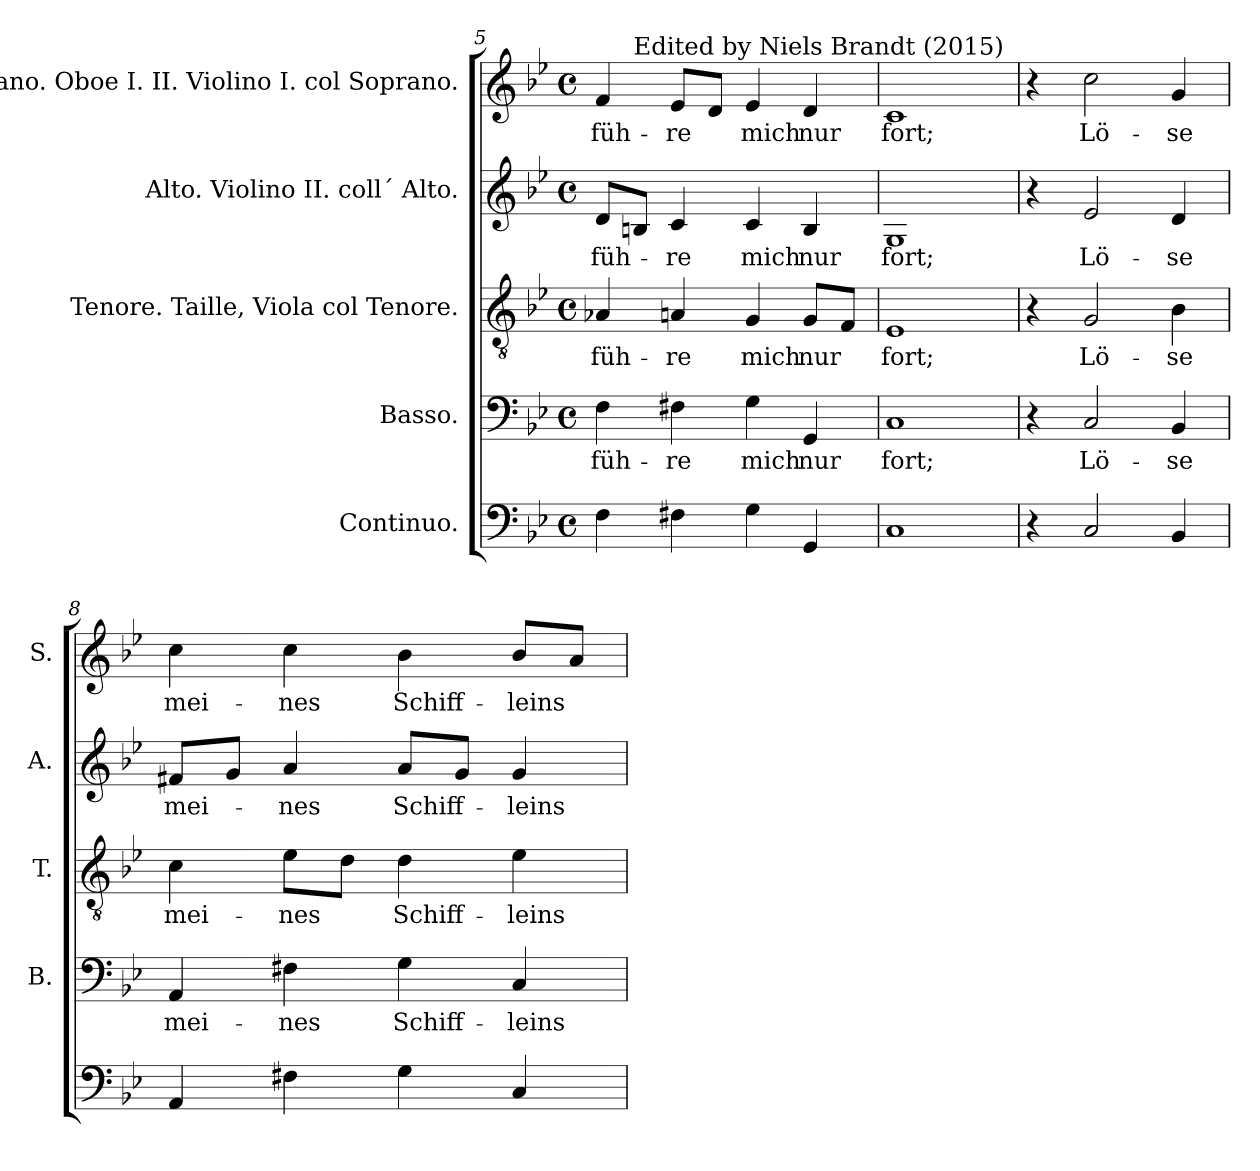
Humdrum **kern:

**kern	**kern	**text	**kern	**text	**kern	**text	**kern	**text
*part5	*part4	*part4	*part3	*part3	*part2	*part2	*part1	*part1
*staff5	*staff4	*staff4	*staff3	*staff3	*staff2	*staff2	*staff1	*staff1
*I"Continuo.	*I"Basso.	*	*I"Tenore. Taille, Viola col Tenore.	*	*I"Alto. Violino II. coll´ Alto.	*	*I"Soprano. Oboe I.  II. Violino I. col Soprano.	*
*	*I'B.	*	*I'T.	*	*I'A.	*	*I'S.	*
*clefF4	*clefF4	*	*clefGv2	*	*clefG2	*	*clefG2	*
*	*	*	*ITrd7c12	*	*	*	*	*
*k[b-e-]	*k[b-e-]	*	*k[b-e-]	*	*k[b-e-]	*	*k[b-e-]	*
*B-:	*B-:	*	*B-:	*	*B-:	*	*B-:	*
*M4/4	*M4/4	*	*M4/4	*	*M4/4	*	*M4/4	*
*met(c)	*met(c)	*	*met(c)	*	*met(c)	*	*met(c)	*
=5	=5	=5	=5	=5	=5	=5	=5	=5
!	!	!LO:LY:b:color=#000000	!	!	!	!	!	!
!	!	!	!	!LO:LY:b:color=#000000	!	!	!	!
!	!	!	!	!	!	!LO:LY:b:color=#000000	!	!
!	!	!	!	!	!	!	!	!LO:LY:b:color=#000000
*	*	*	*	*	*	*	*^	*
4Fi\	4Fi\	füh-	4AA-Xi/	füh-	8di/L	füh-	4fi/	8ryy	füh-
!	!	!	!	!	!	!	!	!LO:TX:a:t=Edited by Niels Brandt (2015)	!
.	.	.	.	.	8Bni/J	.	.	2..ryy	.
!	!	!LO:LY:b:color=#000000	!	!	!	!	!	!	!
!	!	!	!	!LO:LY:b:color=#000000	!	!	!	!	!
!	!	!	!	!	!	!LO:LY:b:color=#000000	!	!	!
!	!	!	!	!	!	!	!	!	!LO:LY:b:color=#000000
4F#Xi\	4F#Xi\	-re	4AAni/	-re	4ci/	-re	8e-i/L	.	-re
.	.	.	.	.	.	.	8di/J	.	.
!	!	!LO:LY:b:color=#000000	!	!	!	!	!	!	!
!	!	!	!	!LO:LY:b:color=#000000	!	!	!	!	!
!	!	!	!	!	!	!LO:LY:b:color=#000000	!	!	!
!	!	!	!	!	!	!	!	!	!LO:LY:b:color=#000000
4Gi\	4Gi\	mich	4GGi/	mich	4ci/	mich	4e-i/	.	mich
!	!	!LO:LY:b:color=#000000	!	!	!	!	!	!	!
!	!	!	!	!LO:LY:b:color=#000000	!	!	!	!	!
!	!	!	!	!	!	!LO:LY:b:color=#000000	!	!	!
!	!	!	!	!	!	!	!	!	!LO:LY:b:color=#000000
4GGi/	4GGi/	nur	8GGi/L	nur	4Bi/	nur	4di/	.	nur
.	.	.	8FFi/J	.	.	.	.	.	.
*	*	*	*	*	*	*	*v	*v	*
=6	=6	=6	=6	=6	=6	=6	=6	=6
*	*	*	*	*	*	*	*^	*
!	!	!LO:LY:b:color=#000000	!	!	!	!	!	!	!
*	*	*	*	*	*	*	*v	*v	*
*	*	*	*	*	*	*	*^	*
!	!	!	!	!LO:LY:b:color=#000000	!	!	!	!	!
*	*	*	*	*	*	*	*v	*v	*
*	*	*	*	*	*	*	*^	*
!	!	!	!	!	!	!LO:LY:b:color=#000000	!	!	!
*	*	*	*	*	*	*	*v	*v	*
*	*	*	*	*	*	*	*^	*
!	!	!	!	!	!	!	!	!	!LO:LY:b:color=#000000
*	*	*	*	*	*	*	*v	*v	*
1Ci	1Ci	fort;	1EE-i	fort;	1Gi	fort;	1ci	fort;
!!LO:LB:g=z
=7	=7	=7	=7	=7	=7	=7	=7	=7
4r	4r	.	4r	.	4r	.	4r	.
!	!	!LO:LY:b:color=#000000	!	!	!	!	!	!
!	!	!	!	!LO:LY:b:color=#000000	!	!	!	!
!	!	!	!	!	!	!LO:LY:b:color=#000000	!	!
!	!	!	!	!	!	!	!	!LO:LY:b:color=#000000
2Ci/	2Ci/	Lö-	2GGi/	Lö-	2e-i/	Lö-	2cci\	Lö-
!	!	!LO:LY:b:color=#000000	!	!	!	!	!	!
!	!	!	!	!LO:LY:b:color=#000000	!	!	!	!
!	!	!	!	!	!	!LO:LY:b:color=#000000	!	!
!	!	!	!	!	!	!	!	!LO:LY:b:color=#000000
4BB-i/	4BB-i/	-se	4BB-i\	-se	4di/	-se	4gi/	-se
=8	=8	=8	=8	=8	=8	=8	=8	=8
!	!	!LO:LY:b:color=#000000	!	!	!	!	!	!
!	!	!	!	!LO:LY:b:color=#000000	!	!	!	!
!	!	!	!	!	!	!LO:LY:b:color=#000000	!	!
!	!	!	!	!	!	!	!	!LO:LY:b:color=#000000
4AAi/	4AAi/	mei-	4Ci\	mei-	8f#Xi/L	mei-	4cci\	mei-
.	.	.	.	.	8gi/J	.	.	.
!	!	!LO:LY:b:color=#000000	!	!	!	!	!	!
!	!	!	!	!LO:LY:b:color=#000000	!	!	!	!
!	!	!	!	!	!	!LO:LY:b:color=#000000	!	!
!	!	!	!	!	!	!	!	!LO:LY:b:color=#000000
4F#Xi\	4F#Xi\	-nes	8E-i\L	-nes	4ai/	-nes	4cci\	-nes
.	.	.	8Di\J	.	.	.	.	.
!	!	!LO:LY:b:color=#000000	!	!	!	!	!	!
!	!	!	!	!LO:LY:b:color=#000000	!	!	!	!
!	!	!	!	!	!	!LO:LY:b:color=#000000	!	!
!	!	!	!	!	!	!	!	!LO:LY:b:color=#000000
4Gi\	4Gi\	Schiff-	4Di\	Schiff-	8ai/L	Schiff-	4b-i\	Schiff-
.	.	.	.	.	8gi/J	.	.	.
!	!	!LO:LY:b:color=#000000	!	!	!	!	!	!
!	!	!	!	!LO:LY:b:color=#000000	!	!	!	!
!	!	!	!	!	!	!LO:LY:b:color=#000000	!	!
!	!	!	!	!	!	!	!	!LO:LY:b:color=#000000
4Ci/	4Ci/	-leins	4E-i\	-leins	4gi/	-leins	8b-i/L	-leins
.	.	.	.	.	.	.	8ai/J	.
=	=	=	=	=	=	=	=	=
*-	*-	*-	*-	*-	*-	*-	*-	*-
